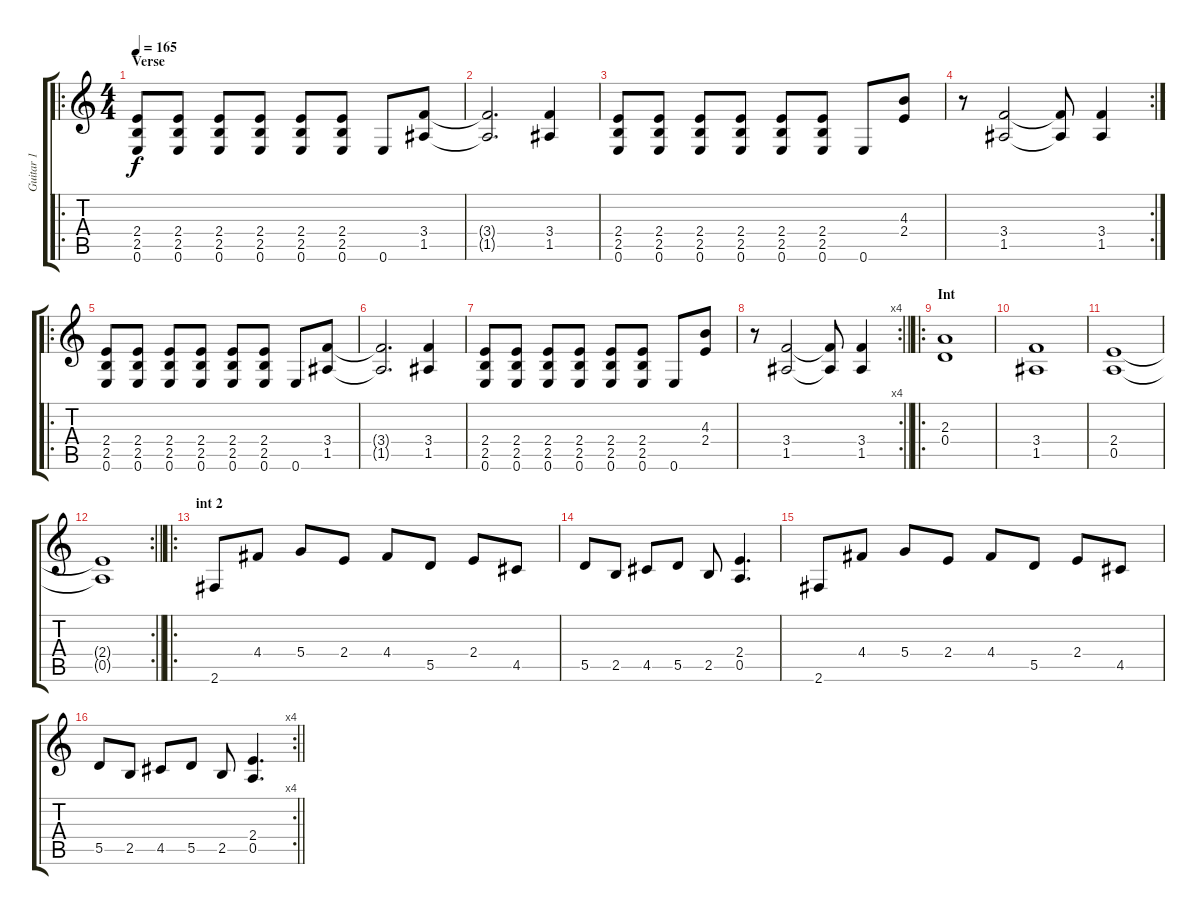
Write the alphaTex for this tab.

\track ("Guitar 1" "Guitar 1") {instrument overdrivenguitar}
\staff {score tabs}
\tuning (E4 B3 G3 D3 A2 E2) {hide}
\ro
\ts (4 4)
\section ("" "Verse")
\tempo 165
\clef g2
\ks c
(2.4 2.5 0.6).8{dy f} (2.4 2.5 0.6).8 (2.4 2.5 0.6).8 (2.4 2.5 0.6).8 (2.4 2.5 0.6).8 (2.4 2.5 0.6).8 0.6.8 (3.4 1.5).8 |
(3.4{t} 1.5{t}).2{d} (3.4 1.5).4 |
(2.4 2.5 0.6).8 (2.4 2.5 0.6).8 (2.4 2.5 0.6).8 (2.4 2.5 0.6).8 (2.4 2.5 0.6).8 (2.4 2.5 0.6).8 0.6.8 (4.3 2.4).8 |
\rc 2
r.8 (3.4 1.5).2 (3.4{t} 1.5{t}).8 (3.4 1.5).4 |
\ro
(2.4 2.5 0.6).8 (2.4 2.5 0.6).8 (2.4 2.5 0.6).8 (2.4 2.5 0.6).8 (2.4 2.5 0.6).8 (2.4 2.5 0.6).8 0.6.8 (3.4 1.5).8 |
(3.4{t} 1.5{t}).2{d} (3.4 1.5).4 |
(2.4 2.5 0.6).8 (2.4 2.5 0.6).8 (2.4 2.5 0.6).8 (2.4 2.5 0.6).8 (2.4 2.5 0.6).8 (2.4 2.5 0.6).8 0.6.8 (4.3 2.4).8 |
\rc 4
\barLineRight lightlight
r.8 (3.4 1.5).2 (3.4{t} 1.5{t}).8 (3.4 1.5).4 |
\ro
\section ("" "Int")
(2.3 0.4).1 |
(3.4 1.5).1 |
(2.4 0.5).1 |
\rc 2
\barLineRight lightlight
(2.4{t} 0.5{t}).1 |
\ro
\section ("" "int 2")
2.6.8 4.4.8 5.4.8 2.4.8 4.4.8 5.5.8 2.4.8 4.5.8 |
5.5.8 2.5.8 4.5.8 5.5.8 2.5.8 (2.4 0.5).4{d} |
2.6.8 4.4.8 5.4.8 2.4.8 4.4.8 5.5.8 2.4.8 4.5.8 |
\rc 4
\barLineRight lightlight
5.5.8 2.5.8 4.5.8 5.5.8 2.5.8 (2.4 0.5).4{d}
